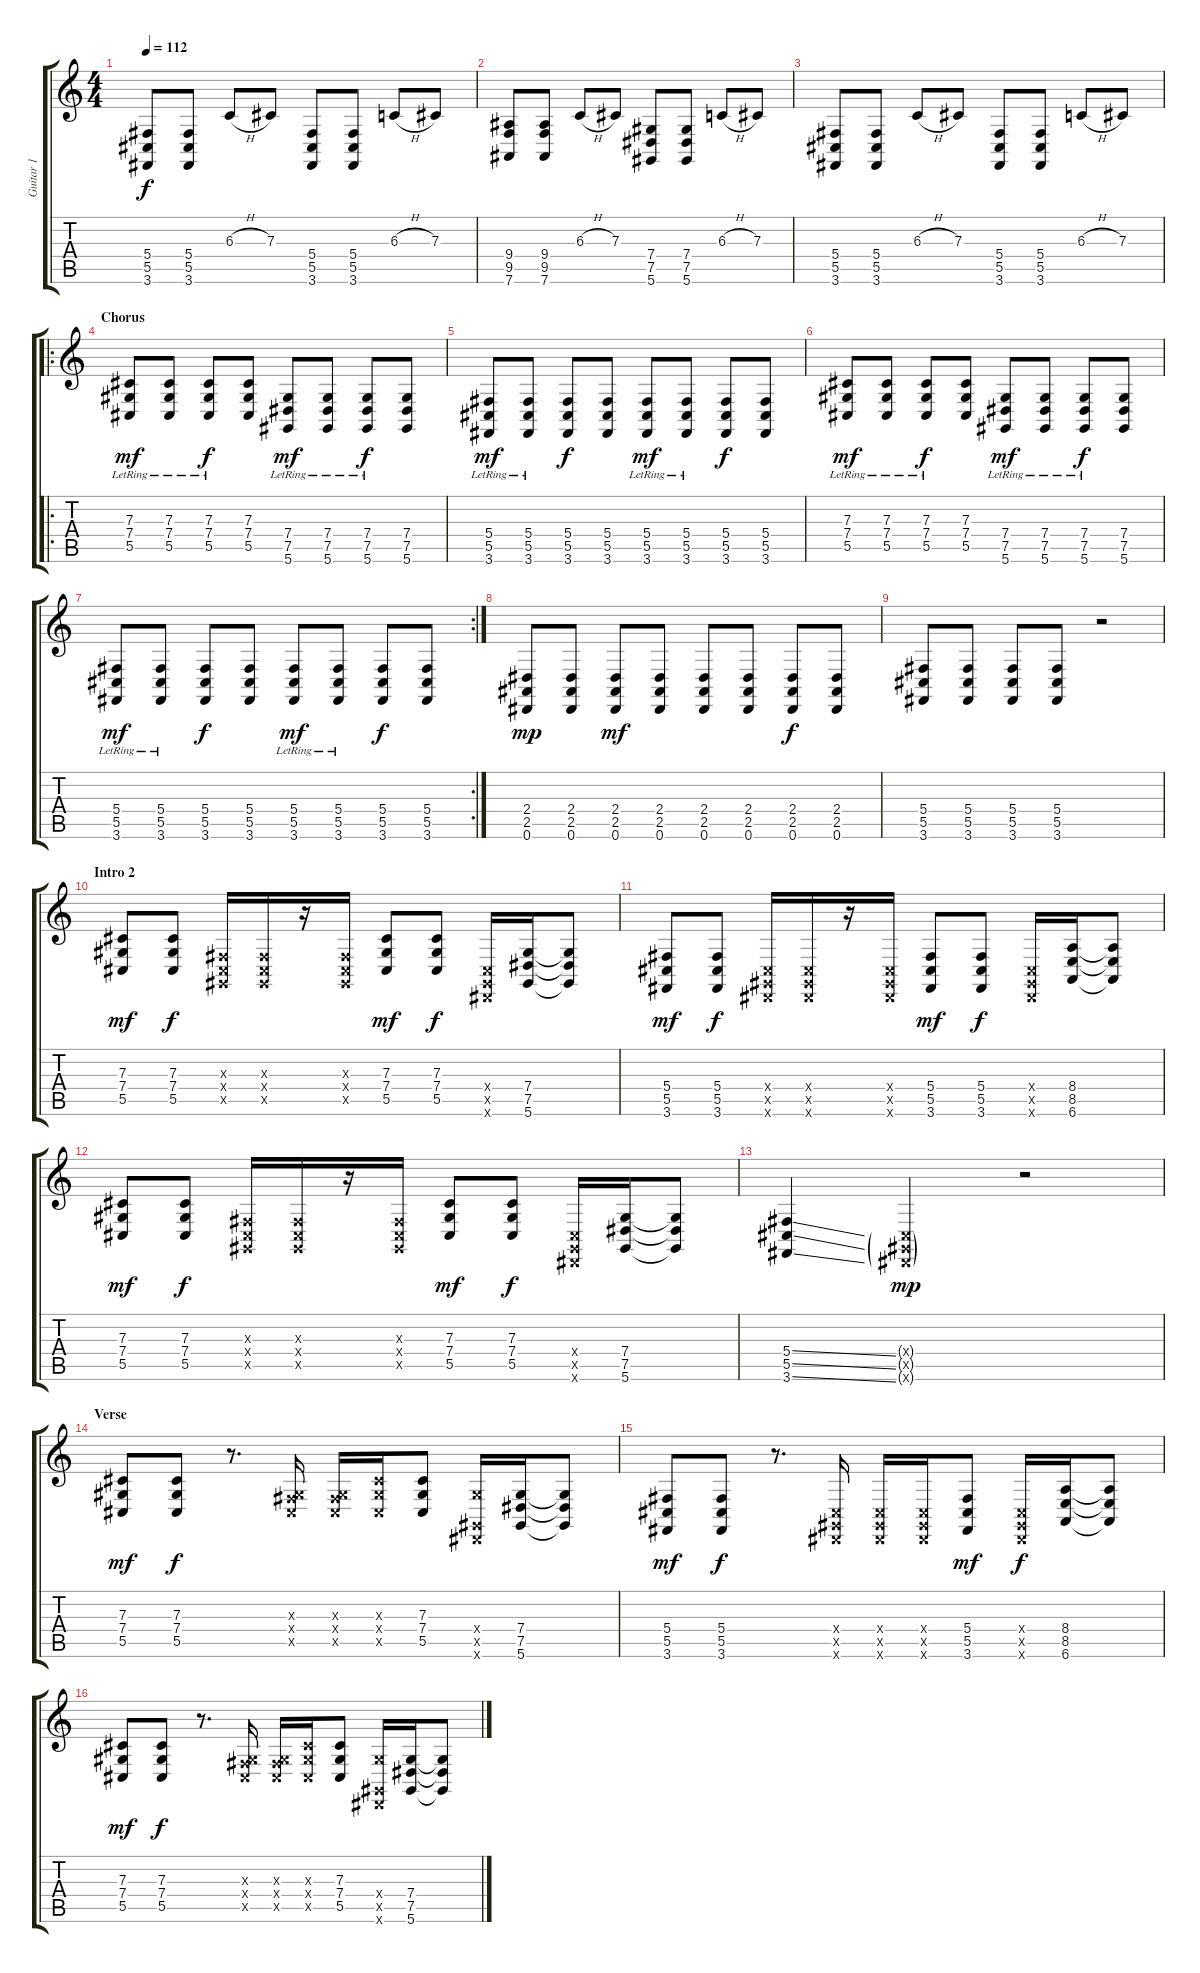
\track ("Guitar 1" "Guitar 1") {instrument lead2sawtooth}
\staff {score tabs}
\tuning (Eb4 Bb3 Gb3 Db3 Ab2 Eb2) {hide}
\ts (4 4)
\tempo 112
\clef g2
\ks c
(5.4 5.5 3.6).8{dy f} (5.4 5.5 3.6).8 6.3{h}.8 7.3.8 (5.4 5.5 3.6).8 (5.4 5.5 3.6).8 6.3{h}.8 7.3.8 |
(9.4 9.5 7.6).8 (9.4 9.5 7.6).8 6.3{h}.8 7.3.8 (7.4 7.5 5.6).8 (7.4 7.5 5.6).8 6.3{h}.8 7.3.8 |
(5.4 5.5 3.6).8 (5.4 5.5 3.6).8 6.3{h}.8 7.3.8 (5.4 5.5 3.6).8 (5.4 5.5 3.6).8 6.3{h}.8 7.3.8 |
\ro
\section ("" "Chorus")
(7.3{lr} 7.4{lr} 5.5{lr}).8{dy mf} (7.3{lr} 7.4{lr} 5.5{lr}).8 (7.3{lr} 7.4{lr} 5.5{lr}).8{dy f} (7.3 7.4 5.5).8 (7.4{lr} 7.5{lr} 5.6{lr}).8{dy mf} (7.4{lr} 7.5{lr} 5.6{lr}).8 (7.4{lr} 7.5{lr} 5.6{lr}).8{dy f} (7.4 7.5 5.6).8 |
(5.4{lr} 5.5{lr} 3.6{lr}).8{dy mf} (5.4{lr} 5.5{lr} 3.6{lr}).8 (5.4 5.5 3.6).8{dy f} (5.4 5.5 3.6).8 (5.4{lr} 5.5{lr} 3.6{lr}).8{dy mf} (5.4{lr} 5.5{lr} 3.6{lr}).8 (5.4 5.5 3.6).8{dy f} (5.4 5.5 3.6).8 |
(7.3{lr} 7.4{lr} 5.5{lr}).8{dy mf} (7.3{lr} 7.4{lr} 5.5{lr}).8 (7.3{lr} 7.4{lr} 5.5{lr}).8{dy f} (7.3 7.4 5.5).8 (7.4{lr} 7.5{lr} 5.6{lr}).8{dy mf} (7.4{lr} 7.5{lr} 5.6{lr}).8 (7.4{lr} 7.5{lr} 5.6{lr}).8{dy f} (7.4 7.5 5.6).8 |
\rc 2
(5.4{lr} 5.5{lr} 3.6{lr}).8{dy mf} (5.4{lr} 5.5{lr} 3.6{lr}).8 (5.4 5.5 3.6).8{dy f} (5.4 5.5 3.6).8 (5.4{lr} 5.5{lr} 3.6{lr}).8{dy mf} (5.4{lr} 5.5{lr} 3.6{lr}).8 (5.4 5.5 3.6).8{dy f} (5.4 5.5 3.6).8 |
(2.4 2.5 0.6).8{dy mp} (2.4 2.5 0.6).8 (2.4 2.5 0.6).8{dy mf} (2.4 2.5 0.6).8 (2.4 2.5 0.6).8 (2.4 2.5 0.6).8 (2.4 2.5 0.6).8{dy f} (2.4 2.5 0.6).8 |
(5.4 5.5 3.6).8 (5.4 5.5 3.6).8 (5.4 5.5 3.6).8 (5.4 5.5 3.6).8 r.2 |
\section ("" "Intro 2")
(7.3 7.4 5.5).8{dy mf} (7.3 7.4 5.5).8{dy f} (0.3{x} 0.4{x} 0.5{x}).16 (0.3{x} 0.4{x} 0.5{x}).16 r.16 (0.3{x} 0.4{x} 0.5{x}).16 (7.3 7.4 5.5).8{dy mf} (7.3 7.4 5.5).8{dy f} (0.4{x} 0.5{x} 0.6{x}).16 (7.4 7.5 5.6).16 (7.4{t} 7.5{t} 5.6{t}).8 |
(5.4 5.5 3.6).8{dy mf} (5.4 5.5 3.6).8{dy f} (0.4{x} 0.5{x} 0.6{x}).16 (0.4{x} 0.5{x} 0.6{x}).16 r.16 (0.4{x} 0.5{x} 0.6{x}).16 (5.4 5.5 3.6).8{dy mf} (5.4 5.5 3.6).8{dy f} (0.4{x} 0.5{x} 0.6{x}).16 (8.4 8.5 6.6).16 (8.4{t} 8.5{t} 6.6{t}).8 |
(7.3 7.4 5.5).8{dy mf} (7.3 7.4 5.5).8{dy f} (0.3{x} 0.4{x} 0.5{x}).16 (0.3{x} 0.4{x} 0.5{x}).16 r.16 (0.3{x} 0.4{x} 0.5{x}).16 (7.3 7.4 5.5).8{dy mf} (7.3 7.4 5.5).8{dy f} (0.4{x} 0.5{x} 0.6{x}).16 (7.4 7.5 5.6).16 (7.4{t} 7.5{t} 5.6{t}).8 |
(5.4{ss} 5.5{ss} 3.6{ss}).4 (0.4{g x} 0.5{g x} 0.6{g x}).4{dy mp} r.2 |
\section ("" "Verse")
(7.3 7.4 5.5).8{dy mf} (7.3 7.4 5.5).8{dy f} r.8{d} (0.3{x} 7.4{x} 5.5{x}).16 (0.3{x} 7.4{x} 5.5{x}).16 (7.3{x} 7.4{x} 5.5{x}).16 (7.3 7.4 5.5).8 (7.4{x} 0.5{x} 0.6{x}).16 (7.4 7.5 5.6).16 (7.4{t} 7.5{t} 5.6{t}).8 |
(5.4 5.5 3.6).8{dy mf} (5.4 5.5 3.6).8{dy f} r.8{d} (0.4{x} 0.5{x} 0.6{x}).16 (0.4{x} 0.5{x} 0.6{x}).16 (0.4{x} 0.5{x} 0.6{x}).16 (5.4 5.5 3.6).8{dy mf} (0.4{x} 0.5{x} 0.6{x}).16{dy f} (8.4 8.5 6.6).16 (8.4{t} 8.5{t} 6.6{t}).8 |
(7.3 7.4 5.5).8{dy mf} (7.3 7.4 5.5).8{dy f} r.8{d} (0.3{x} 7.4{x} 5.5{x}).16 (0.3{x} 7.4{x} 5.5{x}).16 (7.3{x} 7.4{x} 5.5{x}).16 (7.3 7.4 5.5).8 (7.4{x} 0.5{x} 0.6{x}).16 (7.4 7.5 5.6).16 (7.4{t} 7.5{t} 5.6{t}).8
